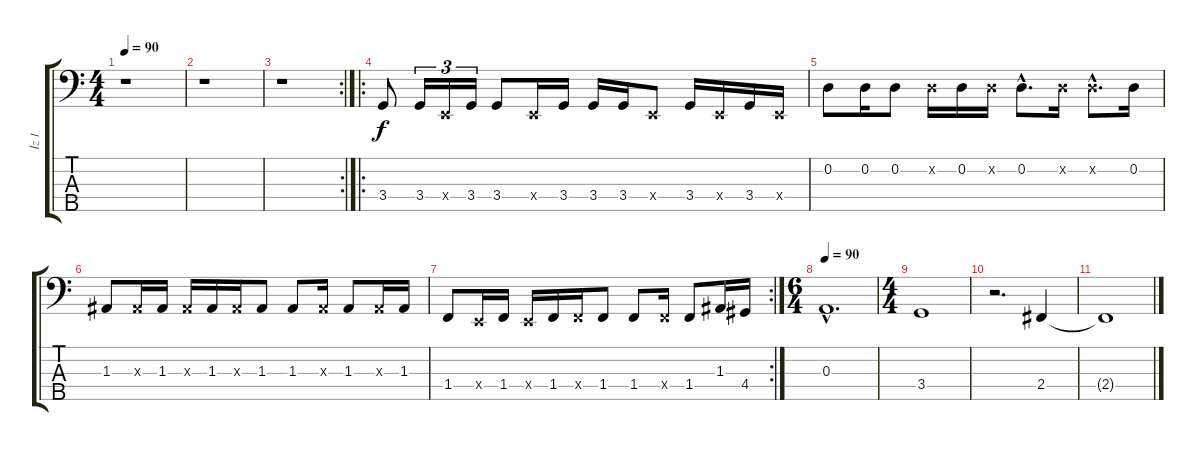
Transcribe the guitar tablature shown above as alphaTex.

\track ("İz 1" "İz 1") {instrument electricbassfinger}
\staff {score tabs}
\tuning (G2 D2 A1 E1 B0) {hide}
\ts (4 4)
\tempo 90
\clef f4
\ks c
r.1{dy f} |
r.1 |
\rc 2
r.1 |
\ro
3.4.8 3.4.16{tu (3 2)} 0.4{x}.16{tu (3 2)} 3.4.16{tu (3 2)} 3.4.8 0.4{x}.16 3.4.16 3.4.16 3.4.16 0.4{x}.8 3.4.16 0.4{x}.16 3.4.16 0.4{x}.16 |
0.2.8 0.2.16 0.2.8 0.2{x}.16 0.2.16 0.2{x}.16 0.2{hac}.8{d} 0.2{x}.16 0.2{hac x}.8{d} 0.2.16 |
1.3.8 1.3{x}.16 1.3.16 1.3{x}.16 1.3.16 1.3{x}.16 1.3.8 1.3.8 1.3{x}.16 1.3.8 1.3{x}.16 1.3.16 |
\rc 2
1.4.8 0.4{x}.16 1.4.16 0.4{x}.16 1.4.16 1.4{x}.16 1.4.8 1.4.8 1.4{x}.16 1.4.8 1.3.16 4.4.16 |
\ts (6 4)
\tempo 90
0.3{hac}.1{d} |
\ts (4 4)
3.4.1 |
r.2{d} 2.4.4 |
2.4{t}.1
